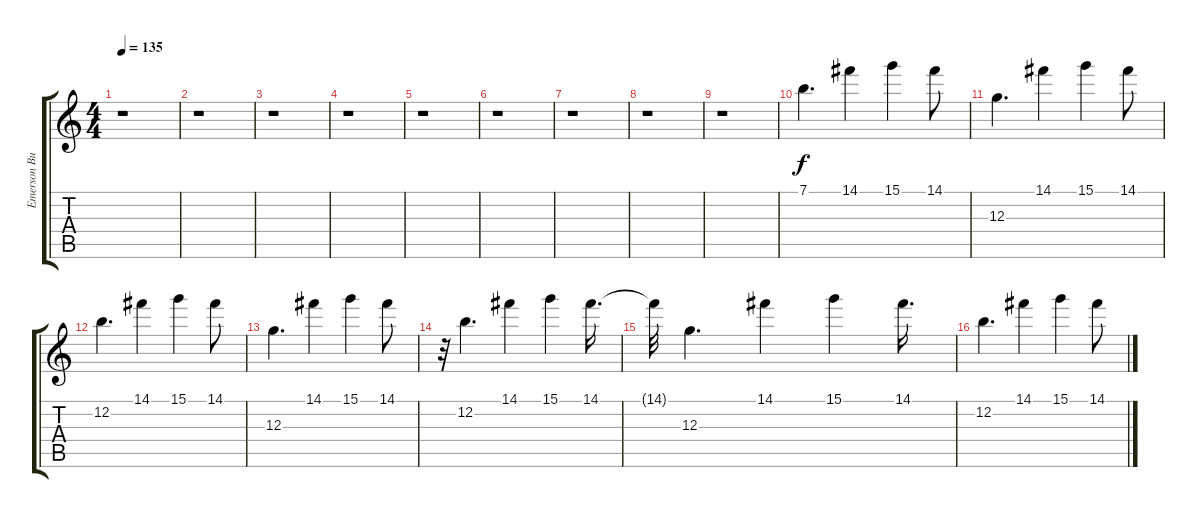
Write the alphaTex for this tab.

\track ("Emerson Burton" "Emerson Bu") {instrument acousticguitarsteel}
\staff {score tabs}
\tuning (E4 B3 G3 D3 A2 E2) {hide}
\ts (4 4)
\tempo 135
\clef g2
\ks c
r.1{dy f} |
r.1 |
r.1 |
r.1 |
r.1 |
r.1 |
r.1 |
r.1 |
r.1 |
7.1.4{d instrument rockorgan} 14.1.4 15.1.4 14.1.8 |
12.3.4{d} 14.1.4 15.1.4 14.1.8 |
12.2.4{d} 14.1.4 15.1.4 14.1.8 |
12.3.4{d} 14.1.4 15.1.4 14.1.8 |
r.32 12.2.4{d} 14.1.4 15.1.4 14.1.16{d} |
14.1{t}.32 12.3.4{d} 14.1.4 15.1.4 14.1.16{d} |
12.2.4{d} 14.1.4 15.1.4 14.1.8
